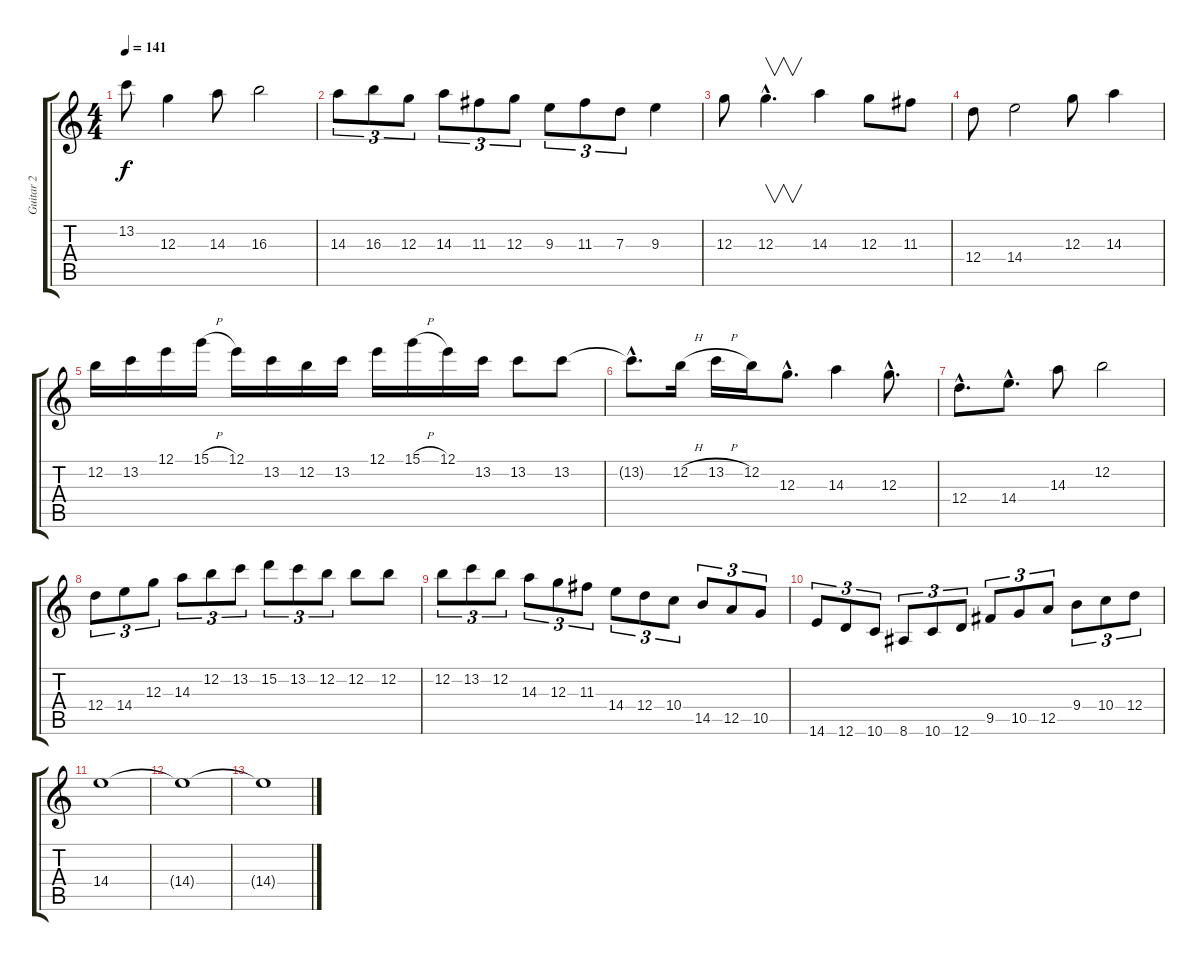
\track ("Guitar 2" "Guitar 2") {instrument distortionguitar}
\staff {score tabs}
\tuning (E4 B3 G3 D3 A2 D2) {hide}
\ts (4 4)
\tempo 141
\clef g2
\ks c
13.2.8{dy f} 12.3.4 14.3.8 16.3.2 |
14.3.8{tu (3 2)} 16.3.8{tu (3 2)} 12.3.8{tu (3 2)} 14.3.8{tu (3 2)} 11.3.8{tu (3 2)} 12.3.8{tu (3 2)} 9.3.8{tu (3 2)} 11.3.8{tu (3 2)} 7.3.8{tu (3 2)} 9.3.4 |
12.3.8 12.3{hac}.4{v d} 14.3.4 12.3.8 11.3.8 |
12.4.8 14.4.2 12.3.8 14.3.4 |
12.2.16 13.2.16 12.1.16 15.1{h}.16 12.1.16 13.2.16 12.2.16 13.2.16 12.1.16 15.1{h}.16 12.1.16 13.2.16 13.2.8 13.2.8 |
13.2{hac t}.8{d} 12.2{h}.16 13.2{h}.16 12.2.16 12.3{hac}.8{d} 14.3.4 12.3{hac}.8{d} |
12.4{hac}.8{d} 14.4{hac}.8{d} 14.3.8 12.2.2 |
12.4.8{tu (3 2)} 14.4.8{tu (3 2)} 12.3.8{tu (3 2)} 14.3.8{tu (3 2)} 12.2.8{tu (3 2)} 13.2.8{tu (3 2)} 15.2.8{tu (3 2)} 13.2.8{tu (3 2)} 12.2.8{tu (3 2)} 12.2.8 12.2.8 |
12.2.8{tu (3 2)} 13.2.8{tu (3 2)} 12.2.8{tu (3 2)} 14.3.8{tu (3 2)} 12.3.8{tu (3 2)} 11.3.8{tu (3 2)} 14.4.8{tu (3 2)} 12.4.8{tu (3 2)} 10.4.8{tu (3 2)} 14.5.8{tu (3 2)} 12.5.8{tu (3 2)} 10.5.8{tu (3 2)} |
14.6.8{tu (3 2)} 12.6.8{tu (3 2)} 10.6.8{tu (3 2)} 8.6.8{tu (3 2)} 10.6.8{tu (3 2)} 12.6.8{tu (3 2)} 9.5.8{tu (3 2)} 10.5.8{tu (3 2)} 12.5.8{tu (3 2)} 9.4.8{tu (3 2)} 10.4.8{tu (3 2)} 12.4.8{tu (3 2)} |
14.4.1 |
14.4{t}.1 |
14.4{t}.1
